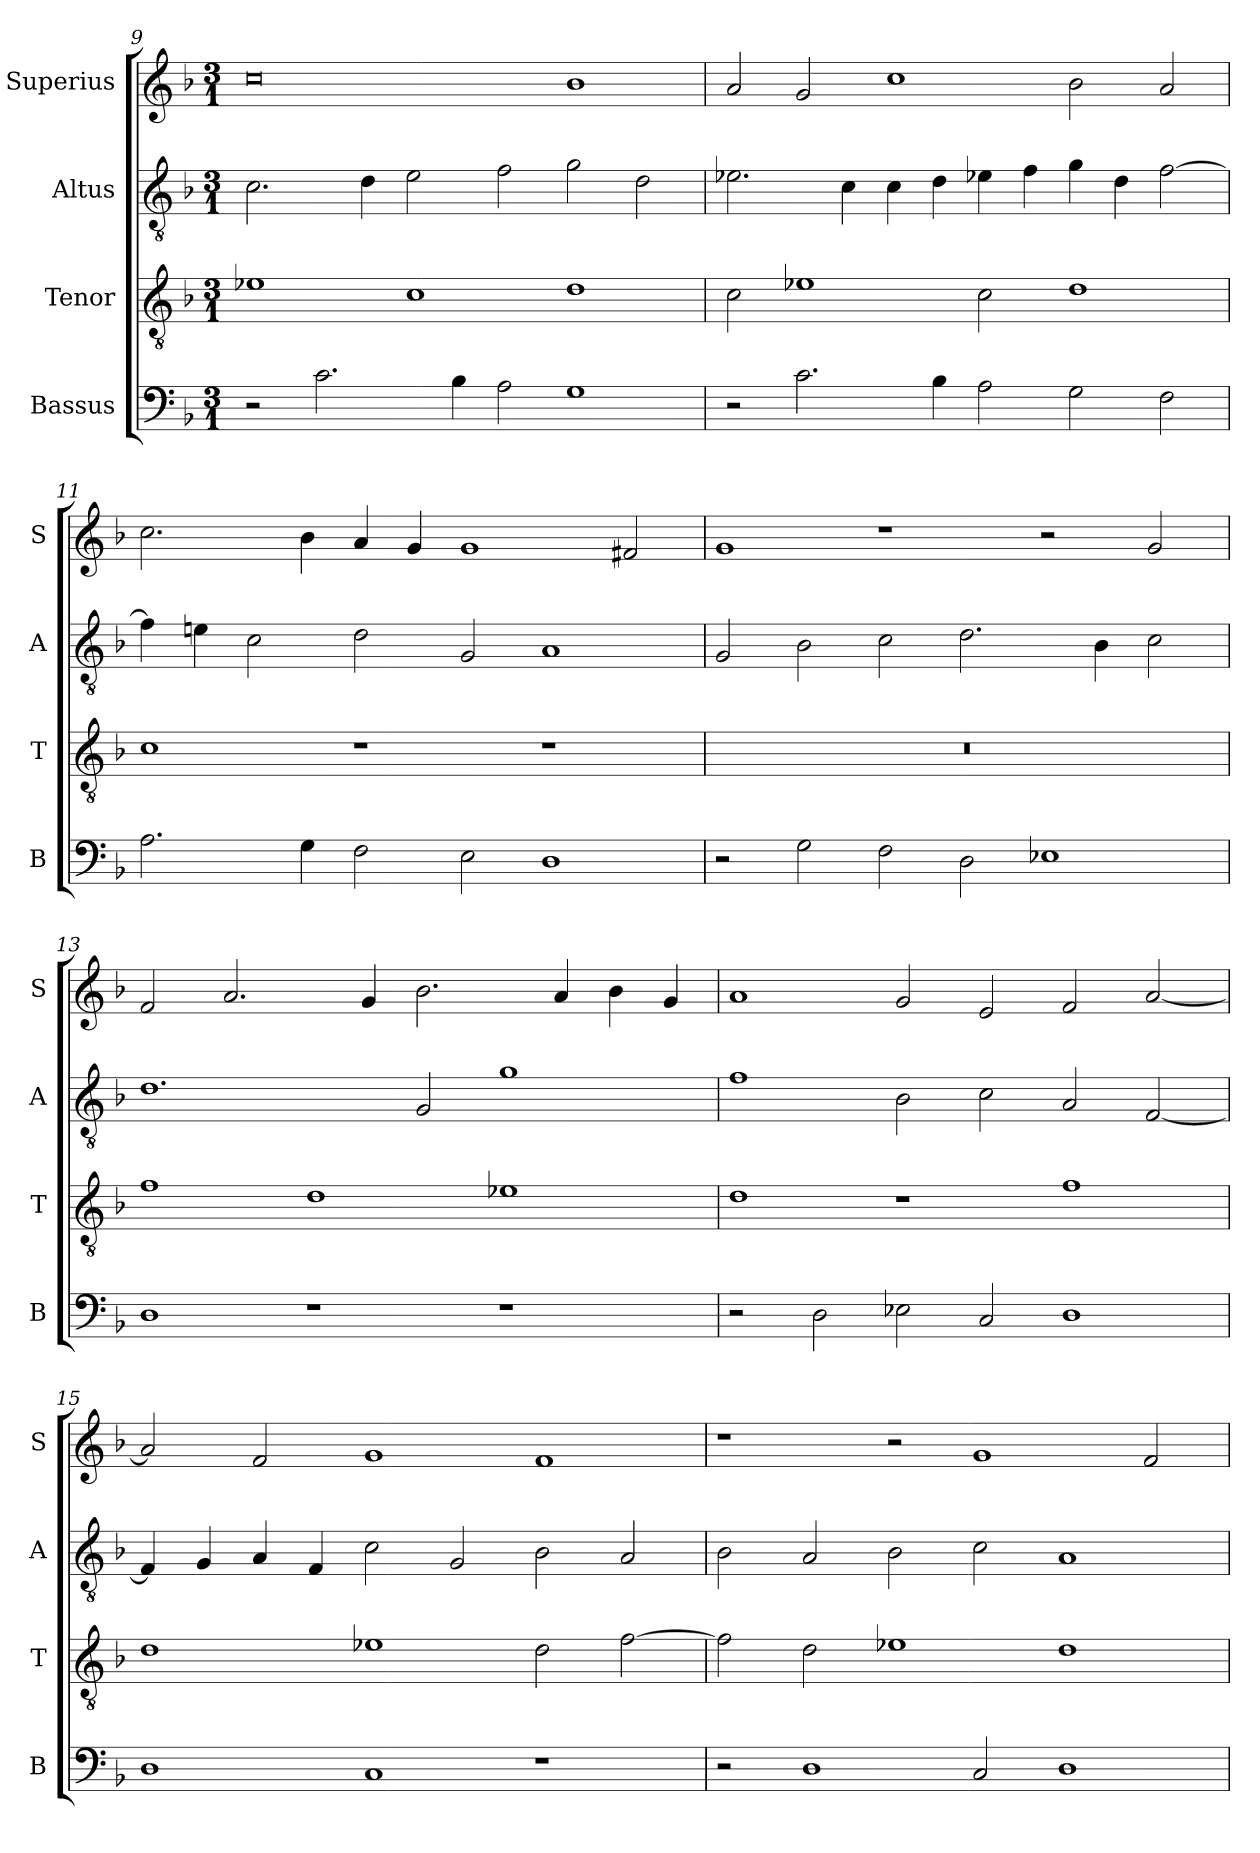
**kern	**kern	**kern	**kern
*part4	*part3	*part2	*part1
*staff4	*staff3	*staff2	*staff1
*I"Bassus	*I"Tenor	*I"Altus	*I"Superius
*I'B	*I'T	*I'A	*I'S
*clefF4	*clefGv2	*clefGv2	*clefG2
*k[b-]	*k[b-]	*k[b-]	*k[b-]
*M3/1	*M3/1	*M3/1	*M3/1
=9	=9	=9	=9
2r	1e-X	2.c\	0cc
2.c\	.	.	.
.	.	4d\	.
.	1c	2e\	.
4B-\	.	.	.
2A\	.	2f\	.
1G	1d	2g\	1b-
.	.	2d\	.
=10	=10	=10	=10
2r	2c\	2.e-X\	2a/
2.c\	1e-X	.	2g/
.	.	4c\	.
.	.	4c\	1cc
4B-\	.	4d\	.
2A\	2c\	4e-X\	.
.	.	4f\	.
2G\	1d	4g\	2b-\
.	.	4d\	.
2F\	.	[2f\	2a/
=11	=11	=11	=11
2.A\	1c	4f\]	2.cc\
.	.	4en\	.
.	.	2c\	.
4G\	.	.	4b-\
2F\	1r	2d\	4a/
.	.	.	4g/
2E\	.	2G/	1g
1D	1r	1A	.
.	.	.	2f#X/
=12	=12	=12	=12
2r	0.r	2G/	1g
2G\	.	2B-\	.
2F\	.	2c\	1r
2D\	.	2.d\	.
1E-X	.	.	2r
.	.	4B-\	.
.	.	2c\	2g/
=13	=13	=13	=13
1D	1f	1.d	2f/
.	.	.	2.a/
1r	1d	.	.
.	.	.	4g/
.	.	2G/	2.b-\
1r	1e-X	1g	.
.	.	.	4a/
.	.	.	4b-\
.	.	.	4g/
=14	=14	=14	=14
2r	1d	1f	1a
2D\	.	.	.
2E-X\	1r	2B-\	2g/
2C/	.	2c\	2e/
1D	1f	2A/	2f/
.	.	[2F/	[2a/
=15	=15	=15	=15
1D	1d	4F/]	2a/]
.	.	4G/	.
.	.	4A/	2f/
.	.	4F/	.
1C	1e-X	2c\	1g
.	.	2G/	.
1r	2d\	2B-\	1f
.	[2f\	2A/	.
=16	=16	=16	=16
2r	2f\]	2B-\	1r
1D	2d\	2A/	.
.	1e-X	2B-\	2r
2C/	.	2c\	1g
1D	1d	1A	.
.	.	.	2f/
=	=	=	=
*-	*-	*-	*-
